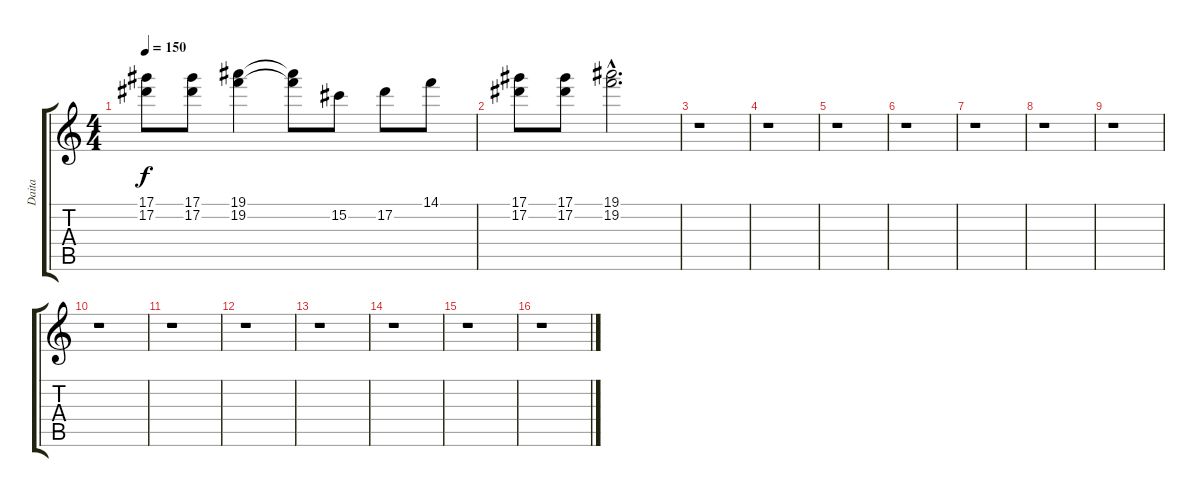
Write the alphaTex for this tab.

\track ("Daita" "Daita") {instrument distortionguitar}
\staff {score tabs}
\tuning (Eb4 Bb3 Gb3 Db3 Ab2 Eb2) {hide}
\ts (4 4)
\tempo 150
\clef g2
\ks c
(17.1 17.2).8{dy f} (17.1 17.2).8 (19.1 19.2).4 (19.1{t} 19.2{t}).8 15.2.8 17.2.8 14.1.8 |
(17.1 17.2).8 (17.1 17.2).8 (19.1{hac} 19.2{hac}).2{d} |
r.1 |
r.1 |
r.1 |
r.1 |
r.1 |
r.1 |
r.1 |
r.1 |
r.1 |
r.1 |
r.1 |
r.1 |
r.1 |
r.1
